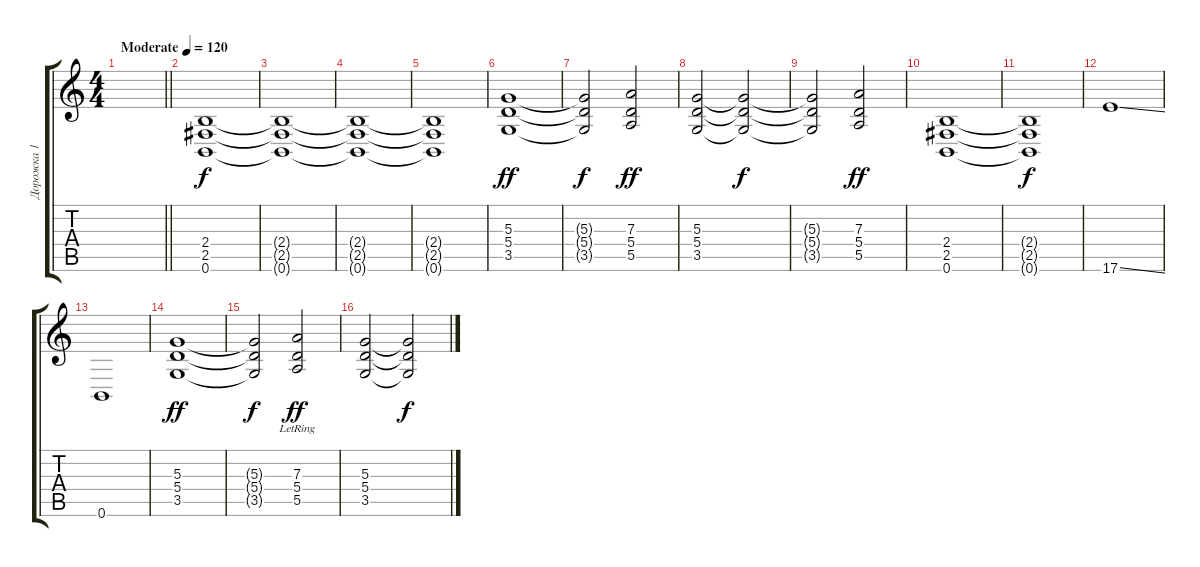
\track ("Дорожка 1" "Дорожка 1") {instrument distortionguitar}
\staff {score tabs}
\tuning (B3 Gb3 D3 A2 E2 B1) {hide}
\ts (4 4)
\tempo (120 "Moderate")
\clef g2
\barLineRight lightlight
\ks c
|
(2.4 2.5 0.6).1 |
(2.4{t} 2.5{t} 0.6{t}).1{dy f} |
(2.4{t} 2.5{t} 0.6{t}).1 |
(2.4{t} 2.5{t} 0.6{t}).1 |
(5.3 5.4 3.5).1{dy ff} |
(5.3{t} 5.4{t} 3.5{t}).2{dy f} (7.3 5.4 5.5).2{dy ff} |
(5.3 5.4 3.5).2 (5.3{t} 5.4{t} 3.5{t}).2{dy f} |
(5.3{t} 5.4{t} 3.5{t}).2 (7.3 5.4 5.5).2{dy ff} |
(2.4 2.5 0.6).1 |
(2.4{t} 2.5{t} 0.6{t}).1{dy f} |
17.6{ss}.1 |
0.6.1 |
(5.3 5.4 3.5).1{dy ff} |
(5.3{t} 5.4{t} 3.5{t}).2{dy f} (7.3 5.4 5.5{lr}).2{dy ff} |
(5.3 5.4 3.5).2 (5.3{t} 5.4{t} 3.5{t}).2{dy f}
